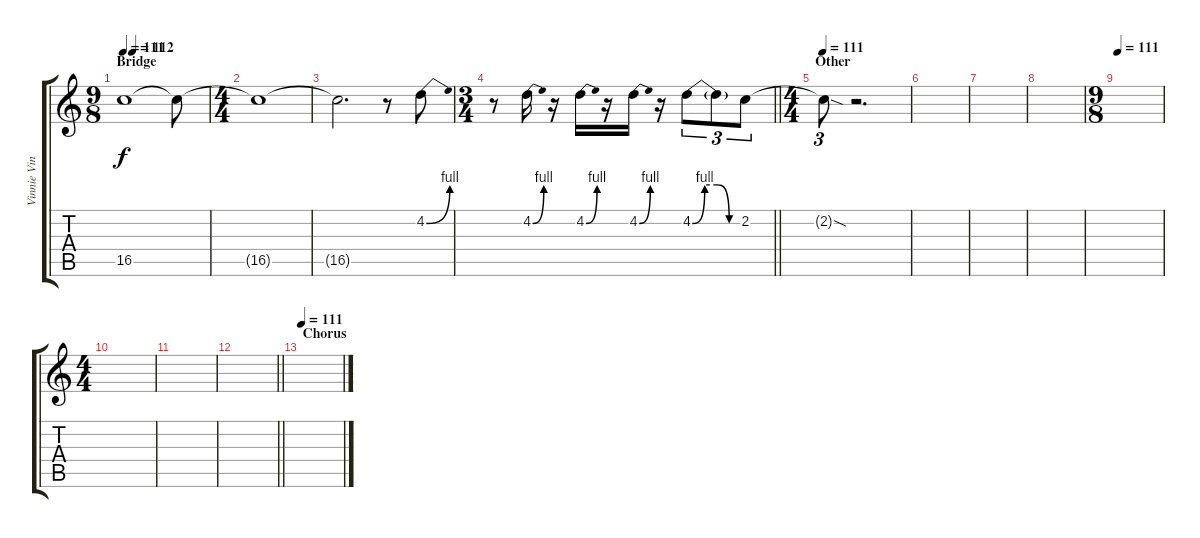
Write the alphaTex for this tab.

\track ("Vinnie Vincent (Lead)" "Vinnie Vin") {instrument distortionguitar}
\staff {score tabs}
\tuning (Eb4 Bb3 Gb3 Db3 Ab2 Eb2) {hide}
\ts (9 8)
\section ("" "Bridge")
\tempo 111
\tempo (112 0.1111111111111111)
\clef g2
\ks c
16.5{t}.1{dy f} 16.5{t}.8 |
\ts (4 4)
16.5{t}.1 |
16.5{t}.2{d} r.8 4.2{be (bend 0 0 60 4)}.8 |
\ts (3 4)
\barLineRight lightlight
r.8 4.2{be (bend 0 0 60 4)}.16 r.16 4.2{be (bend 0 0 60 4)}.16 r.16 4.2{be (bend 0 0 60 4)}.16 r.16 4.2{be (custom 0 0 15 4 30 4 45 0 60 0)}.8{tu (3 2)} 4.2{t}.8{tu (3 2)} 2.2.8{tu (3 2)} |
\ts (4 4)
\section ("" "Other")
\tempo 111
2.2{sod t}.8{tu (3 2)} r.2{d} |
|
|
|
\ts (9 8)
\tempo 111
|
\ts (4 4)
|
|
\barLineRight lightlight
|
\section ("" "Chorus")
\tempo 111
